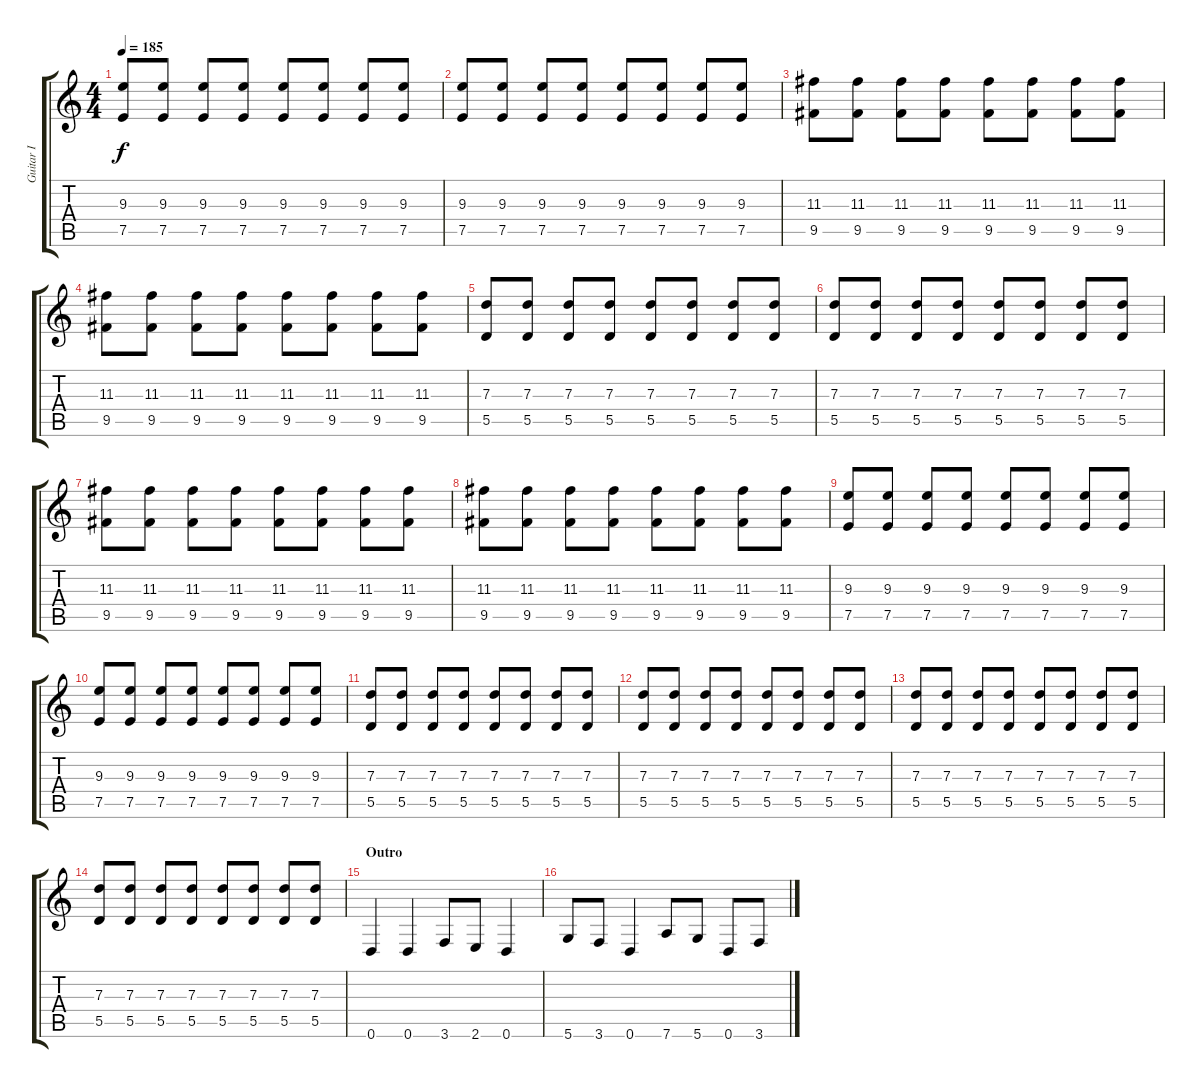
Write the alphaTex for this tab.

\track ("Guitar I" "Guitar I") {instrument distortionguitar}
\staff {score tabs}
\tuning (E4 B3 G3 D3 A2 D2) {hide}
\ts (4 4)
\tempo 185
\clef g2
\ks c
(9.3 7.5).8{dy f} (9.3 7.5).8 (9.3 7.5).8 (9.3 7.5).8 (9.3 7.5).8 (9.3 7.5).8 (9.3 7.5).8 (9.3 7.5).8 |
(9.3 7.5).8 (9.3 7.5).8 (9.3 7.5).8 (9.3 7.5).8 (9.3 7.5).8 (9.3 7.5).8 (9.3 7.5).8 (9.3 7.5).8 |
(11.3 9.5).8 (11.3 9.5).8 (11.3 9.5).8 (11.3 9.5).8 (11.3 9.5).8 (11.3 9.5).8 (11.3 9.5).8 (11.3 9.5).8 |
(11.3 9.5).8 (11.3 9.5).8 (11.3 9.5).8 (11.3 9.5).8 (11.3 9.5).8 (11.3 9.5).8 (11.3 9.5).8 (11.3 9.5).8 |
(7.3 5.5).8 (7.3 5.5).8 (7.3 5.5).8 (7.3 5.5).8 (7.3 5.5).8 (7.3 5.5).8 (7.3 5.5).8 (7.3 5.5).8 |
(7.3 5.5).8 (7.3 5.5).8 (7.3 5.5).8 (7.3 5.5).8 (7.3 5.5).8 (7.3 5.5).8 (7.3 5.5).8 (7.3 5.5).8 |
(11.3 9.5).8 (11.3 9.5).8 (11.3 9.5).8 (11.3 9.5).8 (11.3 9.5).8 (11.3 9.5).8 (11.3 9.5).8 (11.3 9.5).8 |
(11.3 9.5).8 (11.3 9.5).8 (11.3 9.5).8 (11.3 9.5).8 (11.3 9.5).8 (11.3 9.5).8 (11.3 9.5).8 (11.3 9.5).8 |
(9.3 7.5).8 (9.3 7.5).8 (9.3 7.5).8 (9.3 7.5).8 (9.3 7.5).8 (9.3 7.5).8 (9.3 7.5).8 (9.3 7.5).8 |
(9.3 7.5).8 (9.3 7.5).8 (9.3 7.5).8 (9.3 7.5).8 (9.3 7.5).8 (9.3 7.5).8 (9.3 7.5).8 (9.3 7.5).8 |
(7.3 5.5).8 (7.3 5.5).8 (7.3 5.5).8 (7.3 5.5).8 (7.3 5.5).8 (7.3 5.5).8 (7.3 5.5).8 (7.3 5.5).8 |
(7.3 5.5).8 (7.3 5.5).8 (7.3 5.5).8 (7.3 5.5).8 (7.3 5.5).8 (7.3 5.5).8 (7.3 5.5).8 (7.3 5.5).8 |
(7.3 5.5).8 (7.3 5.5).8 (7.3 5.5).8 (7.3 5.5).8 (7.3 5.5).8 (7.3 5.5).8 (7.3 5.5).8 (7.3 5.5).8 |
(7.3 5.5).8 (7.3 5.5).8 (7.3 5.5).8 (7.3 5.5).8 (7.3 5.5).8 (7.3 5.5).8 (7.3 5.5).8 (7.3 5.5).8 |
\section ("" "Outro")
0.6.4 0.6.4 3.6.8 2.6.8 0.6.4 |
5.6.8 3.6.8 0.6.4 7.6.8 5.6.8 0.6.8 3.6.8
